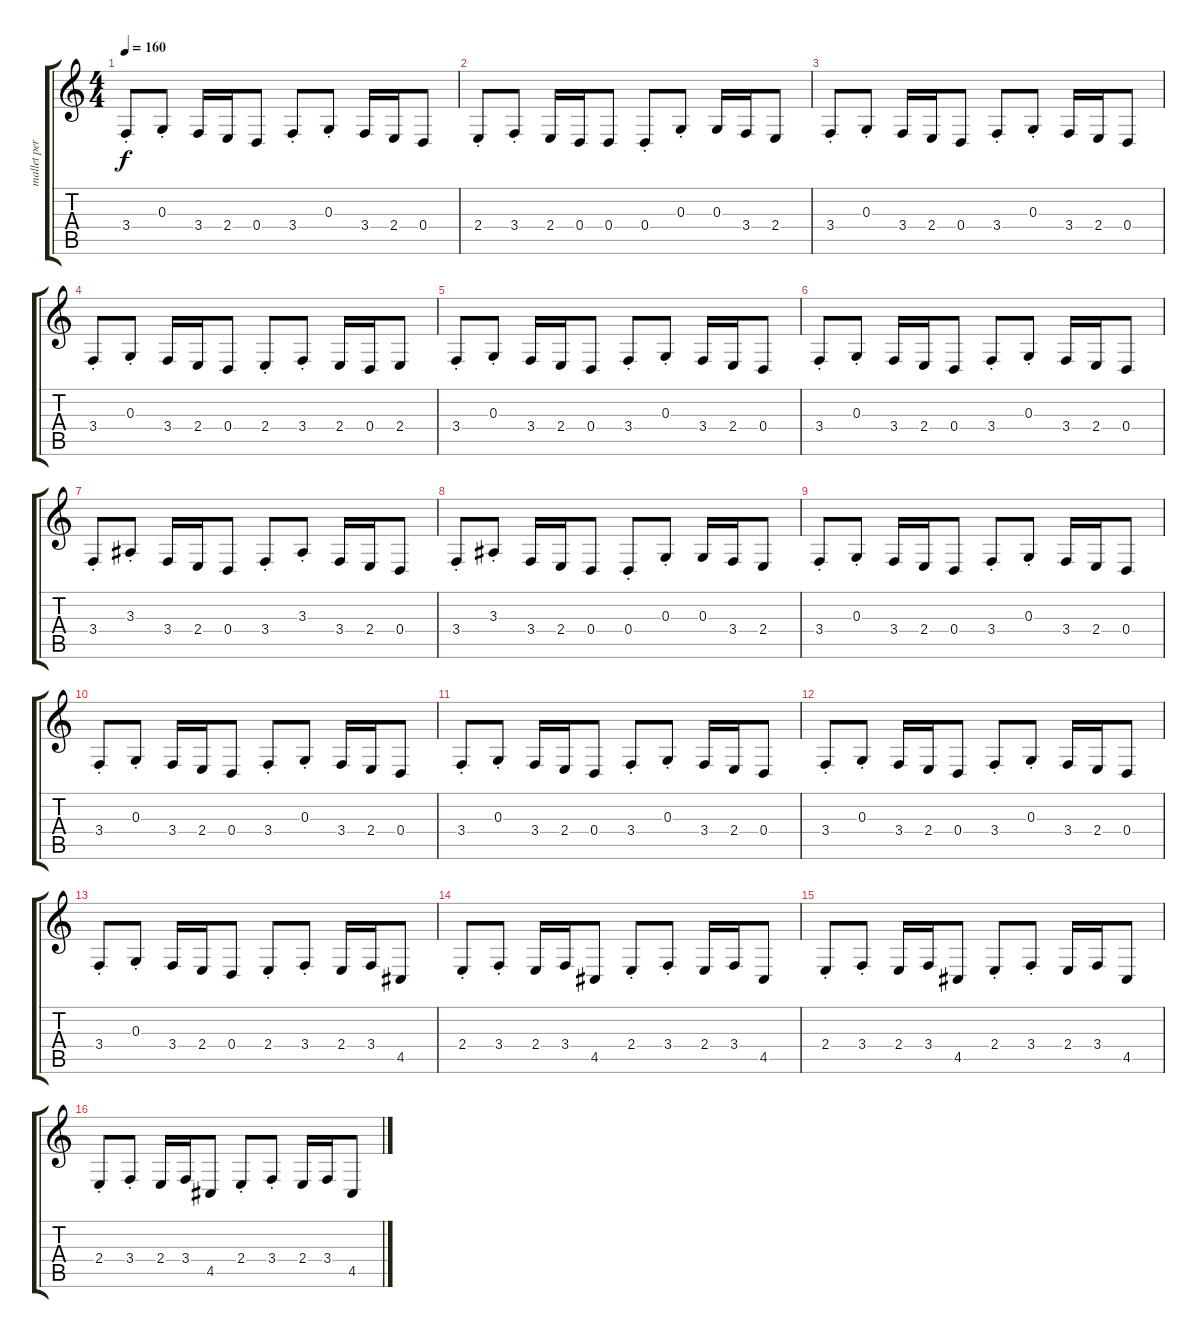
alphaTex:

\track ("mallet percussions" "mallet per") {instrument marimba}
\staff {score tabs}
\tuning (E4 B3 G3 D3 A2 E2) {hide}
\ts (4 4)
\tempo 160
\clef g2
\ks c
3.4{st}.8{dy f} 0.3{st}.8 3.4.16 2.4.16 0.4.8 3.4{st}.8 0.3{st}.8 3.4.16 2.4.16 0.4.8 |
2.4{st}.8 3.4{st}.8 2.4.16 0.4.16 0.4.8 0.4{st}.8 0.3{st}.8 0.3.16 3.4.16 2.4.8 |
3.4{st}.8 0.3{st}.8 3.4.16 2.4.16 0.4.8 3.4{st}.8 0.3{st}.8 3.4.16 2.4.16 0.4.8 |
3.4{st}.8 0.3{st}.8 3.4.16 2.4.16 0.4.8 2.4{st}.8 3.4{st}.8 2.4.16 0.4.16 2.4.8 |
3.4{st}.8 0.3{st}.8 3.4.16 2.4.16 0.4.8 3.4{st}.8 0.3{st}.8 3.4.16 2.4.16 0.4.8 |
3.4{st}.8 0.3{st}.8 3.4.16 2.4.16 0.4.8 3.4{st}.8 0.3{st}.8 3.4.16 2.4.16 0.4.8 |
3.4{st}.8 3.3{st}.8 3.4.16 2.4.16 0.4.8 3.4{st}.8 3.3{st}.8 3.4.16 2.4.16 0.4.8 |
3.4{st}.8 3.3{st}.8 3.4.16 2.4.16 0.4.8 0.4{st}.8 0.3{st}.8 0.3.16 3.4.16 2.4.8 |
3.4{st}.8 0.3{st}.8 3.4.16 2.4.16 0.4.8 3.4{st}.8 0.3{st}.8 3.4.16 2.4.16 0.4.8 |
3.4{st}.8 0.3{st}.8 3.4.16 2.4.16 0.4.8 3.4{st}.8 0.3{st}.8 3.4.16 2.4.16 0.4.8 |
3.4{st}.8 0.3{st}.8 3.4.16 2.4.16 0.4.8 3.4{st}.8 0.3{st}.8 3.4.16 2.4.16 0.4.8 |
3.4{st}.8 0.3{st}.8 3.4.16 2.4.16 0.4.8 3.4{st}.8 0.3{st}.8 3.4.16 2.4.16 0.4.8 |
3.4{st}.8 0.3{st}.8 3.4.16 2.4.16 0.4.8 2.4{st}.8 3.4{st}.8 2.4.16 3.4.16 4.5.8 |
2.4{st}.8 3.4{st}.8 2.4.16 3.4.16 4.5.8 2.4{st}.8 3.4{st}.8 2.4.16 3.4.16 4.5.8 |
2.4{st}.8 3.4{st}.8 2.4.16 3.4.16 4.5.8 2.4{st}.8 3.4{st}.8 2.4.16 3.4.16 4.5.8 |
2.4{st}.8 3.4{st}.8 2.4.16 3.4.16 4.5.8 2.4{st}.8 3.4{st}.8 2.4.16 3.4.16 4.5.8
